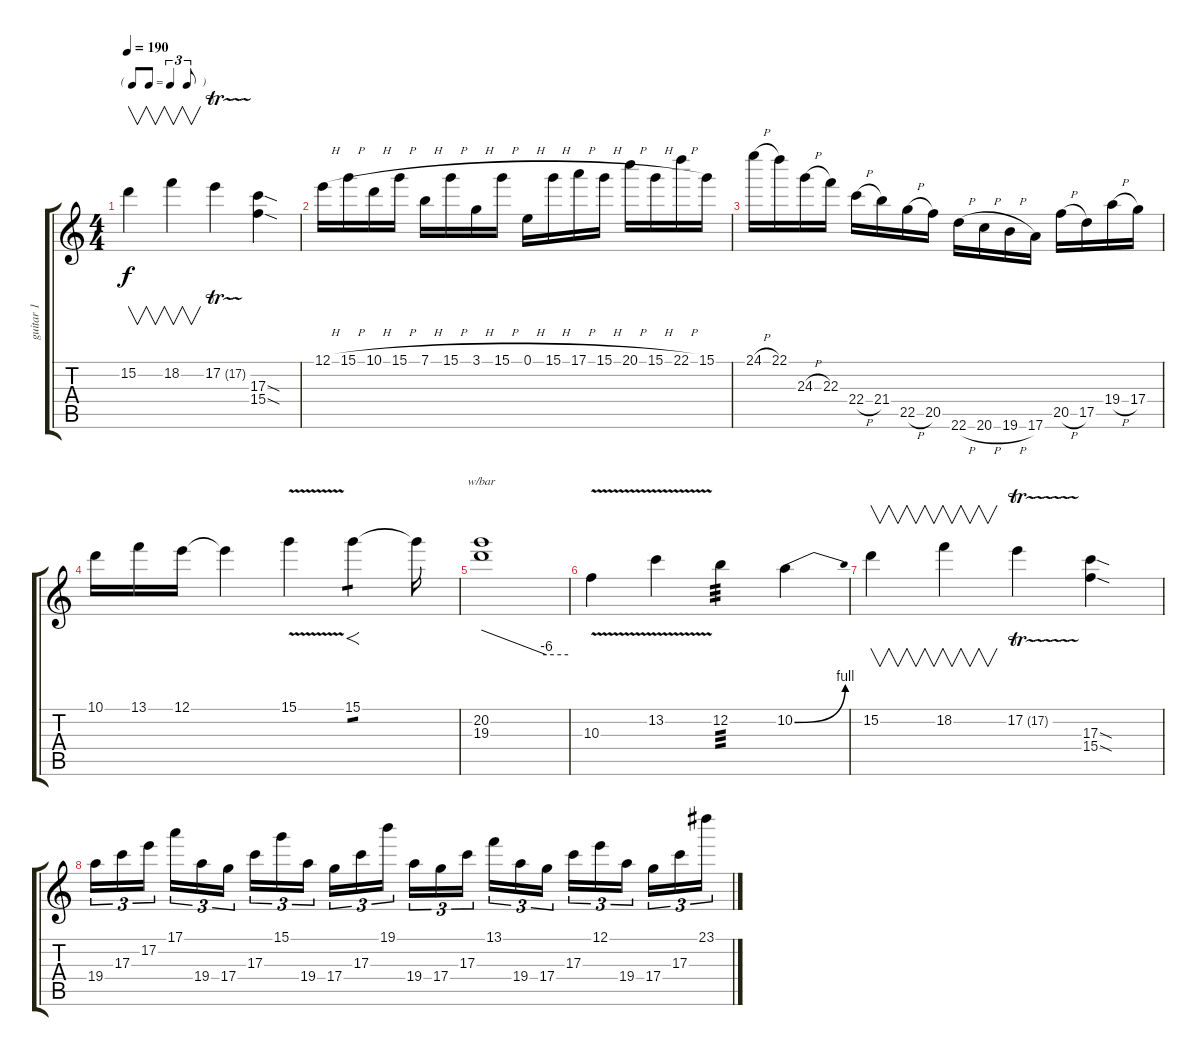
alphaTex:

\track ("guitar 1" "guitar 1") {instrument distortionguitar}
\staff {score tabs}
\tuning (E4 B3 G3 D3 A2 E2) {hide}
\ts (4 4)
\tf triplet8th
\tempo 190
\clef g2
\ks c
15.2.4{v dy f} 18.2.4{v} 17.2{tr (17 64)}.4 (17.3{sod} 15.4{sod}).4 |
12.1{h}.16 15.1{h}.16 10.1{h}.16 15.1{h}.16 7.1{h}.16 15.1{h}.16 3.1{h}.16 15.1{h}.16 0.1{h}.16 15.1{h}.16 17.1{h}.16 15.1{h}.16 20.1{h}.16 15.1{h}.16 22.1{h}.16 15.1.16 |
24.1{h}.16 22.1.16 24.3{h}.16 22.3.16 22.4{h}.16 21.4.16 22.5{h}.16 20.5.16 22.6{h}.16 20.6{h}.16 19.6{h}.16 17.6.16 20.5{h}.16 17.5.16 19.4{h}.16 17.4.16 |
10.1.16 13.1.16 12.1.16 12.1{t}.4 15.1{v}.4 15.1.4{f tp 1} 15.1{t}.16 |
(20.2 19.3).1{tbe (custom default 0 0 45 -24 60 -24)} |
10.3{v}.4 13.2{v}.4 12.2.4{tp 3} 10.2{be (bend 0 0 60 4)}.4 |
15.2.4{v} 18.2.4{v} 17.2{tr (17 64)}.4 (17.3{sod} 15.4{sod}).4 |
19.4.16{tu (3 2)} 17.3.16{tu (3 2)} 17.2.16{tu (3 2)} 17.1.16{tu (3 2)} 19.4.16{tu (3 2)} 17.4.16{tu (3 2)} 17.3.16{tu (3 2)} 15.1.16{tu (3 2)} 19.4.16{tu (3 2)} 17.4.16{tu (3 2)} 17.3.16{tu (3 2)} 19.1.16{tu (3 2)} 19.4.16{tu (3 2)} 17.4.16{tu (3 2)} 17.3.16{tu (3 2)} 13.1.16{tu (3 2)} 19.4.16{tu (3 2)} 17.4.16{tu (3 2)} 17.3.16{tu (3 2)} 12.1.16{tu (3 2)} 19.4.16{tu (3 2)} 17.4.16{tu (3 2)} 17.3.16{tu (3 2)} 23.1.16{tu (3 2)}
